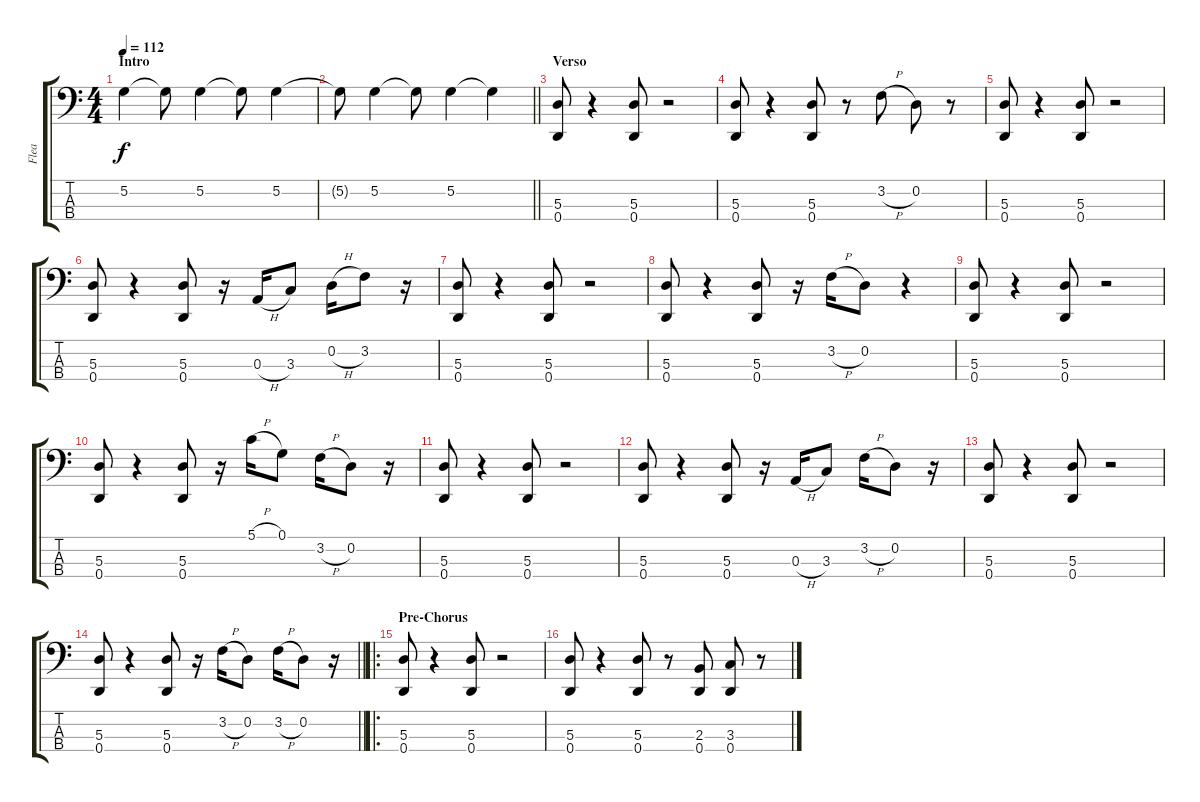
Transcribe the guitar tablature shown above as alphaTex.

\track ("Flea" "Flea") {instrument electricbassfinger}
\staff {score tabs}
\tuning (G2 D2 A1 D1) {hide}
\ts (4 4)
\section ("" "Intro")
\tempo 112
\clef f4
\ks c
5.2.4{dy f instrument electricbassfinger} 5.2{t}.8 5.2.4 5.2{t}.8 5.2.4 |
\barLineRight lightlight
5.2{t}.8 5.2.4 5.2{t}.8 5.2.4 5.2{t}.4 |
\section ("" "Verso")
(5.3 0.4).8 r.4 (5.3 0.4).8 r.2 |
(5.3 0.4).8 r.4 (5.3 0.4).8 r.8 3.2{h}.8 0.2.8 r.8 |
(5.3 0.4).8 r.4 (5.3 0.4).8 r.2 |
(5.3 0.4).8 r.4 (5.3 0.4).8 r.16 0.3{h}.16 3.3.8 0.2{h}.16 3.2.8 r.16 |
(5.3 0.4).8 r.4 (5.3 0.4).8 r.2 |
(5.3 0.4).8 r.4 (5.3 0.4).8 r.16 3.2{h}.16 0.2.8 r.4 |
(5.3 0.4).8 r.4 (5.3 0.4).8 r.2 |
(5.3 0.4).8 r.4 (5.3 0.4).8 r.16 5.1{h}.16 0.1.8 3.2{h}.16 0.2.8 r.16 |
(5.3 0.4).8 r.4 (5.3 0.4).8 r.2 |
(5.3 0.4).8 r.4 (5.3 0.4).8 r.16 0.3{h}.16 3.3.8 3.2{h}.16 0.2.8 r.16 |
(5.3 0.4).8 r.4 (5.3 0.4).8 r.2 |
\barLineRight lightlight
(5.3 0.4).8 r.4 (5.3 0.4).8 r.16 3.2{h}.16 0.2.8 3.2{h}.16 0.2.8 r.16 |
\ro
\section ("" "Pre-Chorus")
(5.3 0.4).8 r.4 (5.3 0.4).8 r.2 |
(5.3 0.4).8 r.4 (5.3 0.4).8 r.8 (2.3 0.4).8 (3.3 0.4).8 r.8
